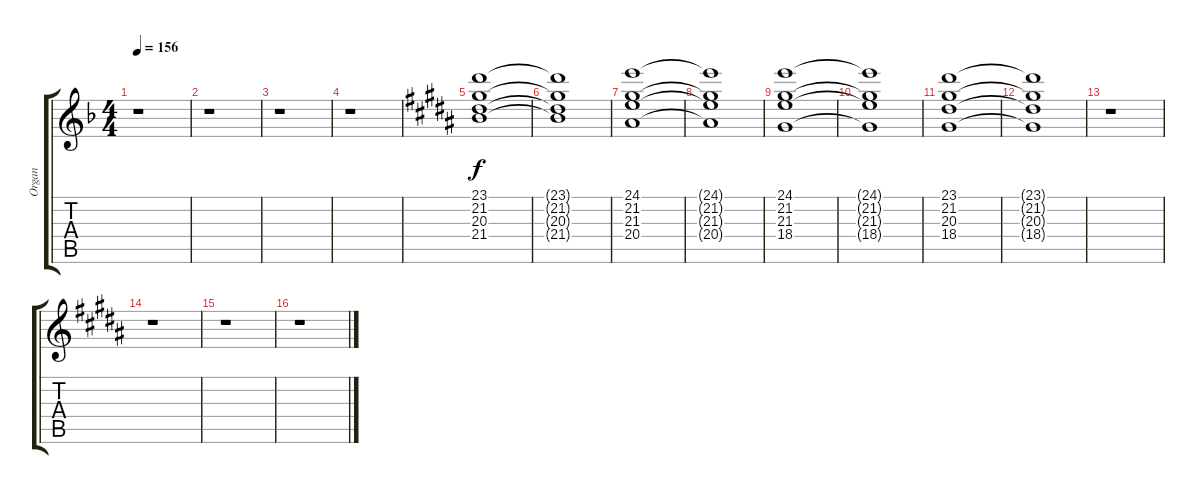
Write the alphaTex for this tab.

\track ("Organ" "Organ") {instrument churchorgan}
\staff {score tabs}
\tuning (E4 B3 G3 D3 A2 E2) {hide}
\ts (4 4)
\tempo 156
\clef g2
\ks dminor
r.1{dy f} |
r.1 |
r.1 |
r.1 |
\ks g#minor
(23.1 21.2 20.3 21.4).1 |
(23.1{t} 21.2{t} 20.3{t} 21.4{t}).1 |
(24.1 21.2 21.3 20.4).1 |
(24.1{t} 21.2{t} 21.3{t} 20.4{t}).1 |
(24.1 21.2 21.3 18.4).1 |
(24.1{t} 21.2{t} 21.3{t} 18.4{t}).1 |
(23.1 21.2 20.3 18.4).1 |
(23.1{t} 21.2{t} 20.3{t} 18.4{t}).1 |
r.1 |
r.1 |
r.1 |
r.1
